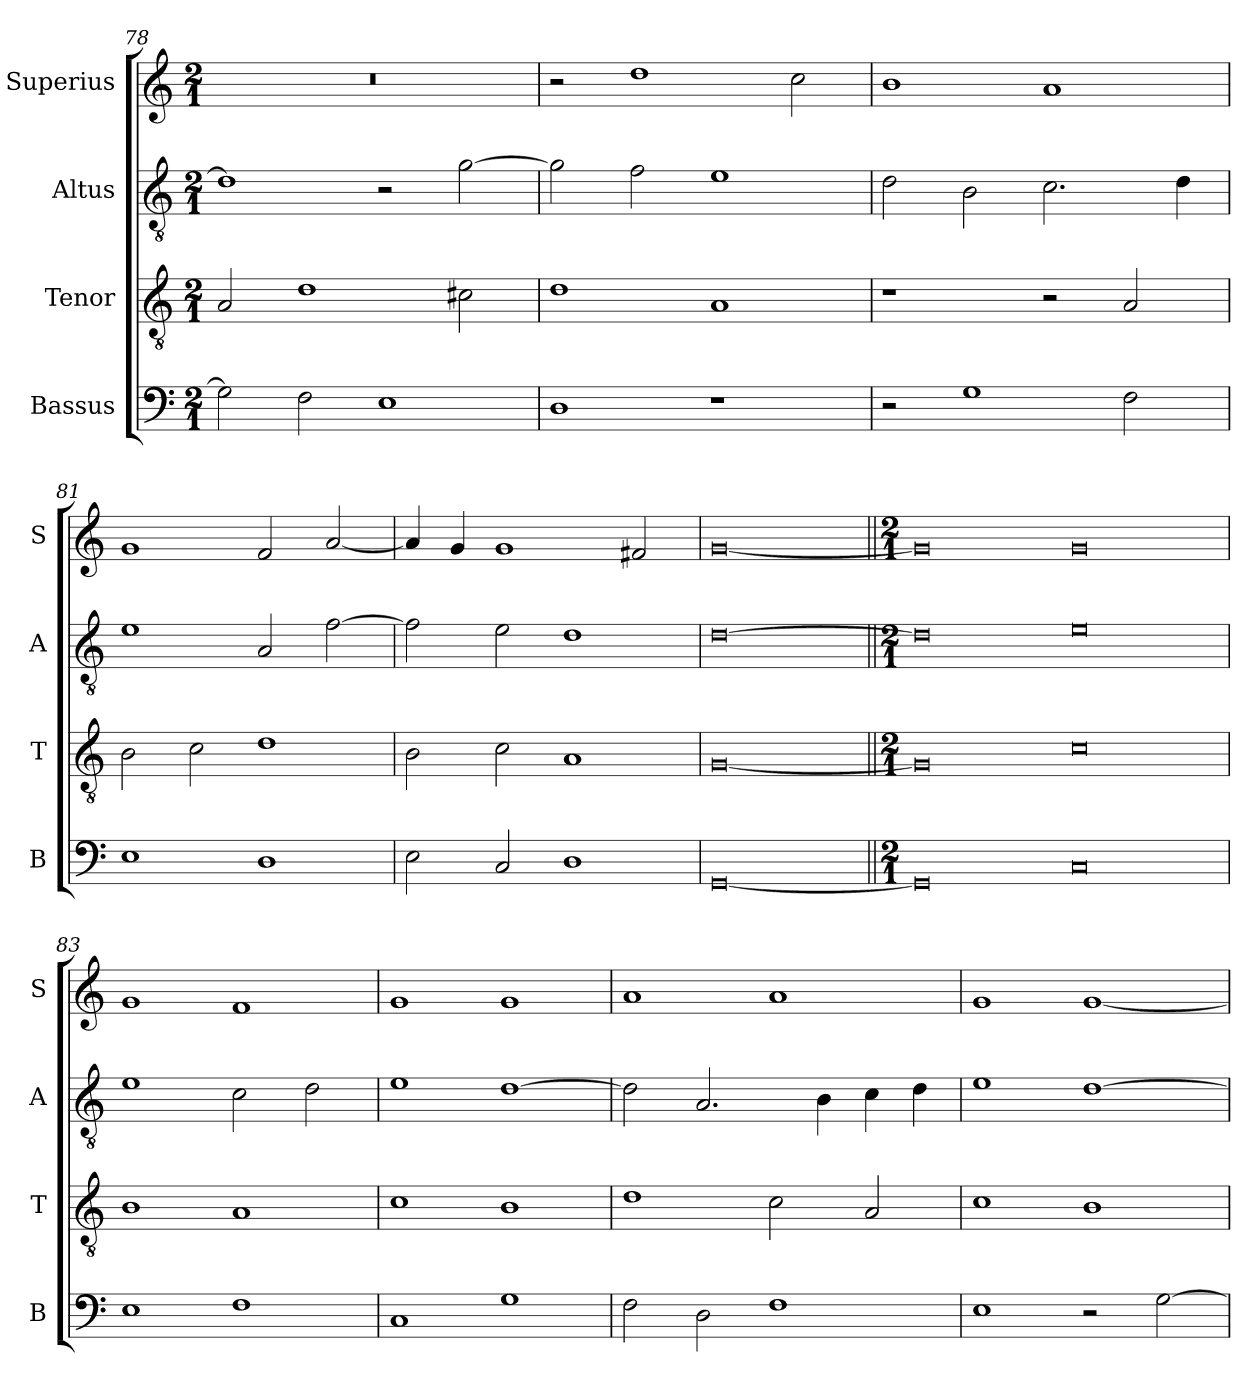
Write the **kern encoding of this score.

**kern	**kern	**kern	**kern
*part4	*part3	*part2	*part1
*staff4	*staff3	*staff2	*staff1
*I"Bassus	*I"Tenor	*I"Altus	*I"Superius
*I'B	*I'T	*I'A	*I'S
*clefF4	*clefGv2	*clefGv2	*clefG2
*k[]	*k[]	*k[]	*k[]
*C:	*C:	*C:	*C:
*M2/1	*M2/1	*M2/1	*M2/1
=78	=78	=78	=78
2G]	2A	1d]	0r
2F	1d	.	.
1E	.	2r	.
.	2c#X	[2g	.
=79	=79	=79	=79
1D	1d	2g]	2r
.	.	2f	1dd
1r	1A	1e	.
.	.	.	2cc
=80	=80	=80	=80
2r	1r	2d	1b
1G	.	2B	.
.	2r	2.c	1a
2F	2A	.	.
.	.	4d	.
=81	=81	=81	=81
1E	2B	1e	1g
.	2c	.	.
1D	1d	2A	2f
.	.	[2f	[2a
=82	=82	=82	=82
2E	2B	2f]	4a]
.	.	.	4g
2C	2c	2e	1g
1D	1A	1d	.
.	.	.	2f#X
=	=	=	=
[0GG	[0G	[0d	[0g
=||	=||	=||	=||
*M2/1	*M2/1	*M2/1	*M2/1
0GG]	0G]	0d]	0g]
0C	0c	0e	0g
=83	=83	=83	=83
1E	1B	1e	1g
1F	1A	2c	1f
.	.	2d	.
=84	=84	=84	=84
1C	1c	1e	1g
1G	1B	[1d	1g
=85	=85	=85	=85
2F	1d	2d]	1a
2D	.	2.A	.
1F	2c	.	1a
.	.	4B	.
.	2A	4c	.
.	.	4d	.
=86	=86	=86	=86
1E	1c	1e	1g
2r	1B	[1d	[1g
[2G	.	.	.
=	=	=	=
*-	*-	*-	*-
